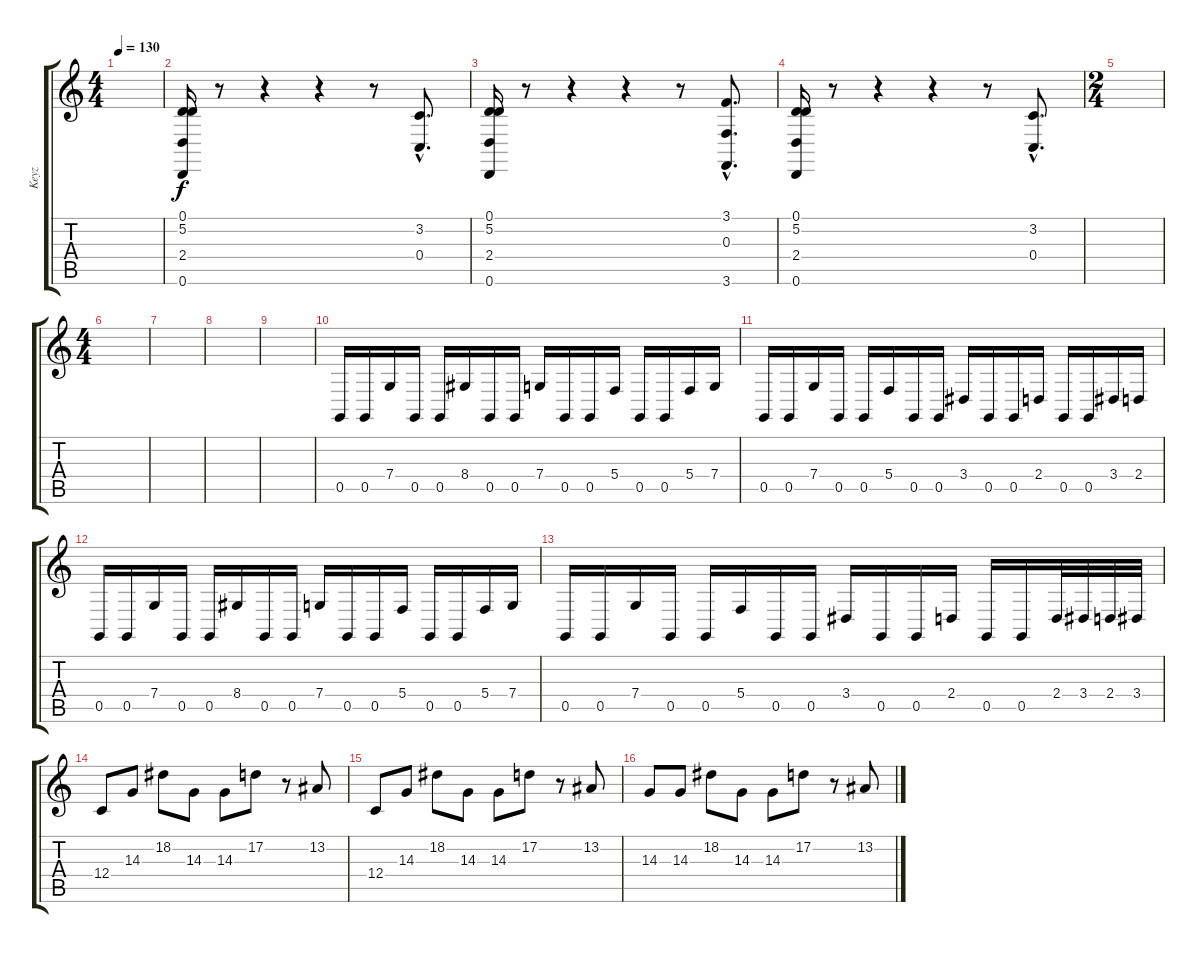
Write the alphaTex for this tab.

\track ("Keyz" "Keyz") {instrument acousticgrandpiano}
\staff {score tabs}
\tuning (D4 A3 F3 C3 G2 D2) {hide}
\ts (4 4)
\tempo 130
\clef g2
\ks c
|
(0.1 5.2 2.4 0.6).16{volume 15 instrument orchestrahit} r.8 r.4 r.4 r.8 (3.2{hac} 0.4{hac}).8{d} |
(0.1 5.2 2.4 0.6).16{instrument orchestrahit} r.8 r.4 r.4 r.8 (3.1{hac} 0.3{hac} 3.6{hac}).8{d} |
(0.1 5.2 2.4 0.6).16{instrument orchestrahit} r.8 r.4 r.4 r.8 (3.2{hac} 0.4{hac}).8{d} |
\ts (2 4)
|
\ts (4 4)
|
|
|
|
0.5.16{instrument sitar} 0.5.16 7.4.16 0.5.16 0.5.16 8.4.16 0.5.16 0.5.16 7.4.16 0.5.16 0.5.16 5.4.16 0.5.16 0.5.16 5.4.16 7.4.16 |
0.5.16 0.5.16 7.4.16 0.5.16 0.5.16 5.4.16 0.5.16 0.5.16 3.4.16 0.5.16 0.5.16 2.4.16 0.5.16 0.5.16 3.4.16 2.4.16 |
0.5.16 0.5.16 7.4.16 0.5.16 0.5.16 8.4.16 0.5.16 0.5.16 7.4.16 0.5.16 0.5.16 5.4.16 0.5.16 0.5.16 5.4.16 7.4.16 |
0.5.16 0.5.16 7.4.16 0.5.16 0.5.16 5.4.16 0.5.16 0.5.16 3.4.16 0.5.16 0.5.16 2.4.16 0.5.16 0.5.16 2.4.32 3.4.32 2.4.32 3.4.32 |
12.4.8{instrument fx4atmosphere} 14.3.8 18.2.8 14.3.8 14.3.8 17.2.8 r.8 13.2.8 |
12.4.8 14.3.8 18.2.8 14.3.8 14.3.8 17.2.8 r.8 13.2.8 |
14.3.8 14.3.8 18.2.8 14.3.8 14.3.8 17.2.8 r.8 13.2.8
